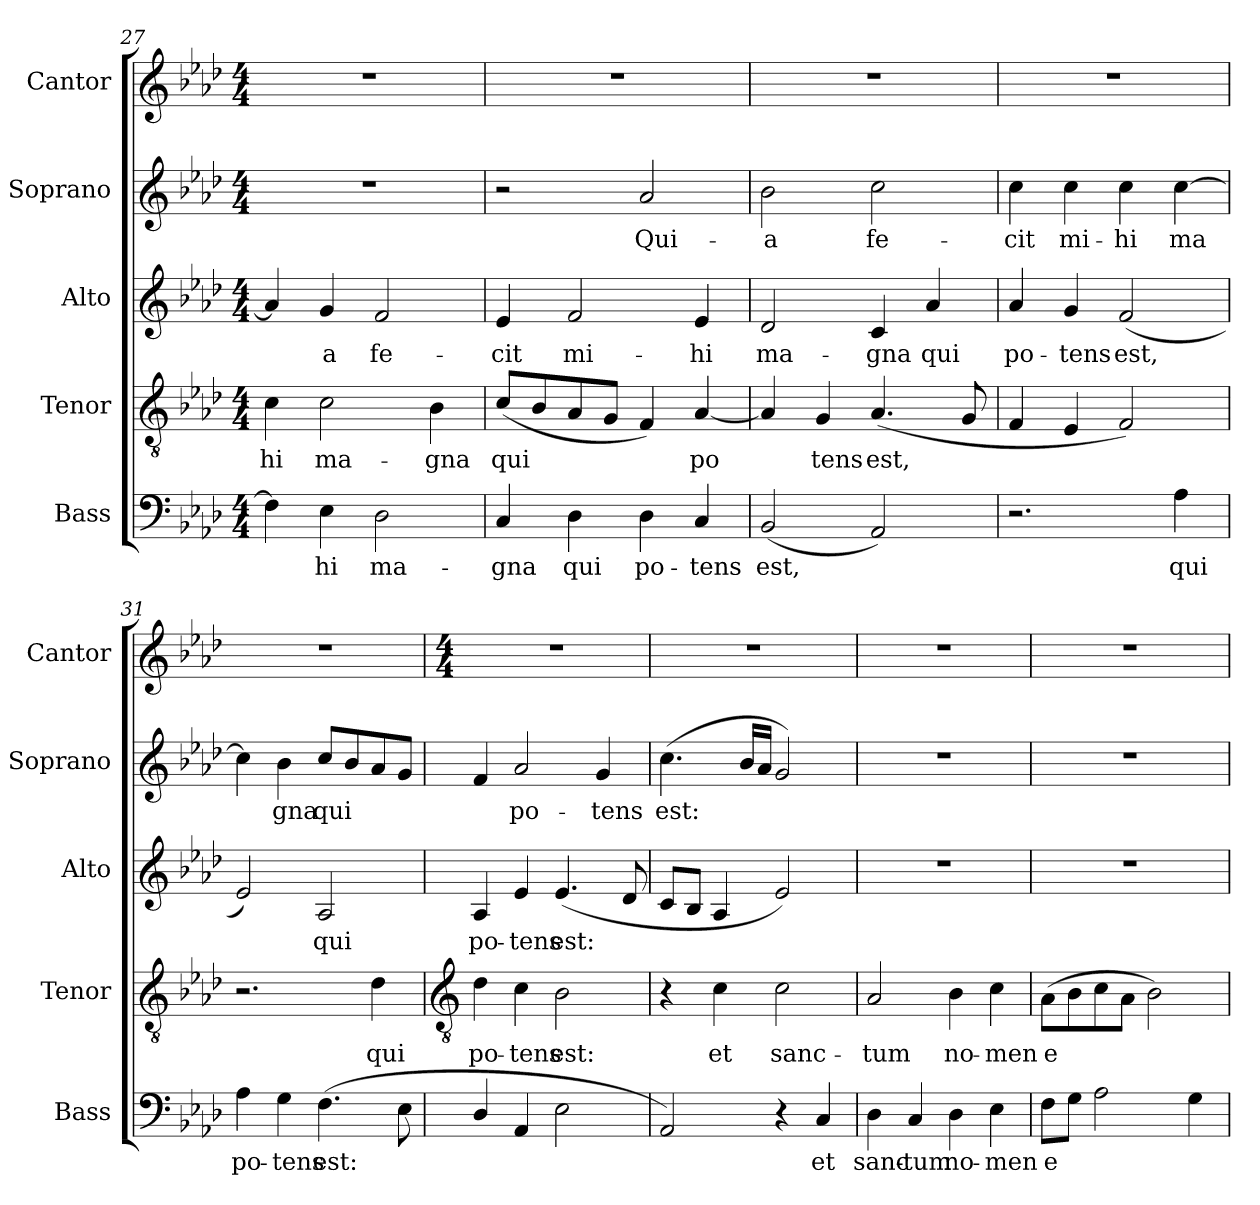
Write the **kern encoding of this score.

**kern	**text	**kern	**text	**kern	**text	**kern	**text	**kern
*part5	*part5	*part4	*part4	*part3	*part3	*part2	*part2	*part1
*staff5	*staff5	*staff4	*staff4	*staff3	*staff3	*staff2	*staff2	*staff1
*I"Bass	*	*I"Tenor	*	*I"Alto	*	*I"Soprano	*	*I"Cantor
*I'Bass	*	*I'Tenor	*	*I'Alto	*	*I'Soprano	*	*I'Cantor
*clefF4	*	*clefGv2	*	*clefG2	*	*clefG2	*	*clefG2
*k[b-e-a-d-]	*	*k[b-e-a-d-]	*	*k[b-e-a-d-]	*	*k[b-e-a-d-]	*	*k[b-e-a-d-]
*A-:	*	*A-:	*	*A-:	*	*A-:	*	*A-:
*M4/4	*	*M4/4	*	*M4/4	*	*M4/4	*	*M4/4
=27	=27	=27	=27	=27	=27	=27	=27	=27
!	!	!	!LO:LY:b	!	!	!	!	!
4F]	.	4c	-hi	4a-]	.	1r	.	1r
!	!LO:LY:b	!	!LO:LY:b	!	!LO:LY:b	!	!	!
4E-	hi	2c	ma-	4g	a	.	.	.
!	!LO:LY:b	!	!	!	!LO:LY:b	!	!	!
2D-	ma-	.	.	2f	fe-	.	.	.
!	!	!	!LO:LY:b	!	!	!	!	!
.	.	4B-	-gna	.	.	.	.	.
=28	=28	=28	=28	=28	=28	=28	=28	=28
!	!LO:LY:b	!	!LO:LY:b	!	!LO:LY:b	!	!	!
4C	-gna	(<8cL	qui	4e-	-cit	2r	.	1r
.	.	8B-	.	.	.	.	.	.
!	!LO:LY:b	!	!	!	!LO:LY:b	!	!	!
4D-	qui	8A-	.	2f	mi-	.	.	.
.	.	8GJ	.	.	.	.	.	.
!	!LO:LY:b	!	!	!	!	!	!LO:LY:b	!
4D-	po-	4F)	.	.	.	2a-	Qui-	.
!	!LO:LY:b	!	!LO:LY:b	!	!LO:LY:b	!	!	!
4C	-tens	[4A-	po	4e-	-hi	.	.	.
=29	=29	=29	=29	=29	=29	=29	=29	=29
!	!LO:LY:b	!	!	!	!LO:LY:b	!	!LO:LY:b	!
(<2BB-	est,	4A-]	.	2d-	ma-	2b-	-a	1r
!	!	!	!LO:LY:b	!	!	!	!	!
.	.	4G	tens	.	.	.	.	.
!	!	!	!LO:LY:b	!	!LO:LY:b	!	!LO:LY:b	!
2AA-)	.	(<4.A-	est,	4c	-gna	2cc	fe-	.
!	!	!	!	!	!LO:LY:b	!	!	!
.	.	.	.	4a-	qui	.	.	.
.	.	8G	.	.	.	.	.	.
=30	=30	=30	=30	=30	=30	=30	=30	=30
!	!	!	!	!	!LO:LY:b	!	!LO:LY:b	!
2.r	.	4F	.	4a-	po-	4cc	-cit	1r
!	!	!	!	!	!LO:LY:b	!	!LO:LY:b	!
.	.	4E-	.	4g	-tens	4cc	mi-	.
!	!	!	!	!	!LO:LY:b	!	!LO:LY:b	!
.	.	2F)	.	(<2f	est,	4cc	-hi	.
!	!LO:LY:b	!	!	!	!	!	!LO:LY:b	!
4A-	qui	.	.	.	.	[4cc	ma	.
=31	=31	=31	=31	=31	=31	=31	=31	=31
!	!LO:LY:b	!	!	!	!	!	!	!
4A-	po-	2.r	.	2e-)	.	4cc]	.	1r
!	!LO:LY:b	!	!	!	!	!	!LO:LY:b	!
4G	-tens	.	.	.	.	4b-	gna	.
!	!LO:LY:b	!	!	!	!LO:LY:b	!	!LO:LY:b	!
(<4.F	est:	.	.	2A-	qui	8ccL	qui	.
.	.	.	.	.	.	8b-	.	.
!	!	!	!LO:LY:b	!	!	!	!	!
.	.	4d-	qui	.	.	8a-	.	.
8E-	.	.	.	.	.	8gJ	.	.
!!LO:LB:g=z
=32	=32	=32	=32	=32	=32	=32	=32	=32
*	*	*clefGv2	*	*	*	*	*	*
*	*	*	*	*	*	*	*	*M4/4
!	!	!	!LO:LY:b	!	!LO:LY:b	!	!	!
4D-/	.	4d-	po-	4A-	po-	4f	.	1r
!	!	!	!LO:LY:b	!	!LO:LY:b	!	!LO:LY:b	!
4AA-	.	4c	-tens	4e-	-tens	2a-	po-	.
!	!	!	!LO:LY:b	!	!LO:LY:b	!	!	!
2E-	.	2B-	est:	(<4.e-	est:	.	.	.
!	!	!	!	!	!	!	!LO:LY:b	!
.	.	.	.	.	.	4g	-tens	.
.	.	.	.	8d-	.	.	.	.
=33	=33	=33	=33	=33	=33	=33	=33	=33
!	!	!	!	!	!	!	!LO:LY:b	!
2AA-)	.	4r	.	8cL	.	(<4.cc	est:	1r
.	.	.	.	8B-J	.	.	.	.
!	!	!	!LO:LY:b	!	!	!	!	!
.	.	4c	et	4A-	.	.	.	.
.	.	.	.	.	.	16b-LL	.	.
.	.	.	.	.	.	16a-JJ	.	.
!	!	!	!LO:LY:b	!	!	!	!	!
4r	.	2c	sanc-	2e-)	.	2g)	.	.
!	!LO:LY:b	!	!	!	!	!	!	!
4C	et	.	.	.	.	.	.	.
=34	=34	=34	=34	=34	=34	=34	=34	=34
!	!LO:LY:b	!	!LO:LY:b	!	!	!	!	!
4D-	sanc-	2A-	-tum	1r	.	1r	.	1r
!	!LO:LY:b	!	!	!	!	!	!	!
4C	-tum	.	.	.	.	.	.	.
!	!LO:LY:b	!	!LO:LY:b	!	!	!	!	!
4D-	no-	4B-	no-	.	.	.	.	.
!	!LO:LY:b	!	!LO:LY:b	!	!	!	!	!
4E-	-men	4c	-men	.	.	.	.	.
=35	=35	=35	=35	=35	=35	=35	=35	=35
!	!LO:LY:b	!	!LO:LY:b	!	!	!	!	!
8FL	e	(>8A-L	e	1r	.	1r	.	1r
8GJ	.	8B-	.	.	.	.	.	.
2A-	.	8c	.	.	.	.	.	.
.	.	8A-J	.	.	.	.	.	.
.	.	2B-)	.	.	.	.	.	.
4G	.	.	.	.	.	.	.	.
=	=	=	=	=	=	=	=	=
*-	*-	*-	*-	*-	*-	*-	*-	*-
